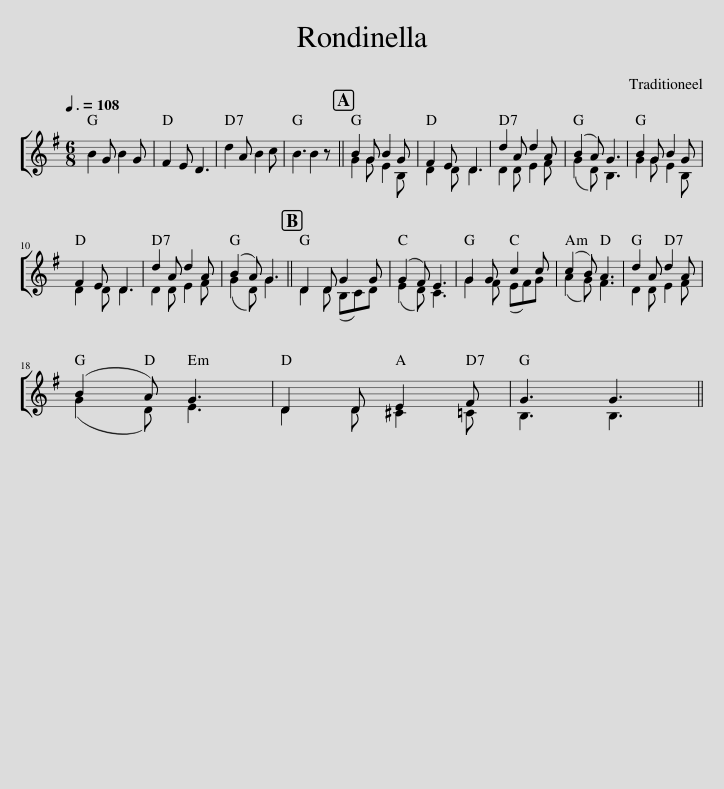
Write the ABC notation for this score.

X:1
%%score ( 1 2 )
L:1/8
Q:3/8=108
M:6/8
I:linebreak $
K:G
V:1 treble
V:2 treble
V:1
 B2 G B2 G | F2 E D3 | d2 A B2 c | B3 B2 z || B2 G B2 G | %5
 F2 E D3 | d2 A d2 A | (B2 A) G3 | B2 G B2 G |$ F2 E D3 | %10
 d2 A d2 A | (B2 A) G3 || D2 D G2 G | (G2 F) E3 | G2 G c2 c | %15
 (c2 B) A3 | d2 A d2 A |$ (B2 A) G3 | D2 D E2 F | G3 G3 || %20
V:2
 x6 | x6 | x6 | x6 || G2 G E2 B, | %5
 D2 D D3 | D2 D E2 F | (G2 D) B,3 | G2 G E2 B, |$ D2 D D3 | %10
 D2 D E2 F | (G2 D) G3 || D2 D (B,C)D | (E2 D) C3 | G2 F (EF)G | %15
 (A2 G) F3 | D2 D E2 F |$ (G2 D) E3 | D2 D ^C2 =C | B,3 B,3 || %20
